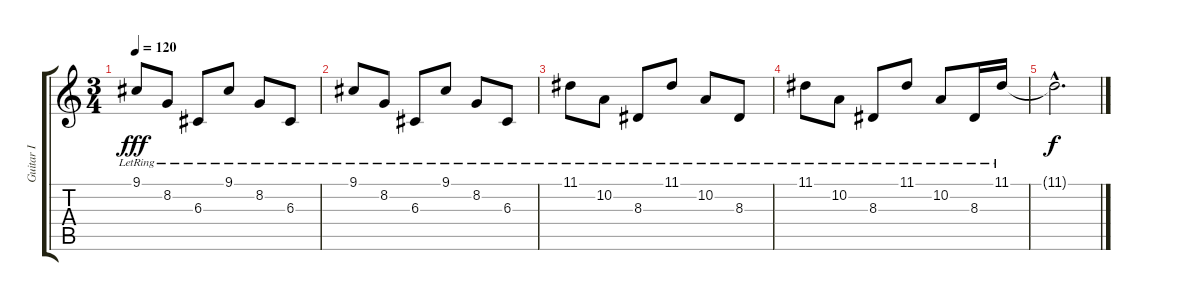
\track ("Guitar I" "Guitar I") {instrument orchestralharp}
\staff {score tabs}
\tuning (E4 B3 G3 D3 A2 E2) {hide}
\ts (3 4)
\tempo 120
\clef g2
\ks c
9.1{lr}.8{dy fff} 8.2{lr}.8 6.3{lr}.8 9.1{lr}.8 8.2{lr}.8 6.3{lr}.8 |
9.1{lr}.8 8.2{lr}.8 6.3{lr}.8 9.1{lr}.8 8.2{lr}.8 6.3{lr}.8 |
11.1{lr}.8 10.2{lr}.8 8.3{lr}.8 11.1{lr}.8 10.2{lr}.8 8.3{lr}.8 |
11.1{lr}.8 10.2{lr}.8 8.3{lr}.8 11.1{lr}.8 10.2{lr}.8 8.3{lr}.16 11.1{lr}.16 |
11.1{hac t}.2{d dy f}
